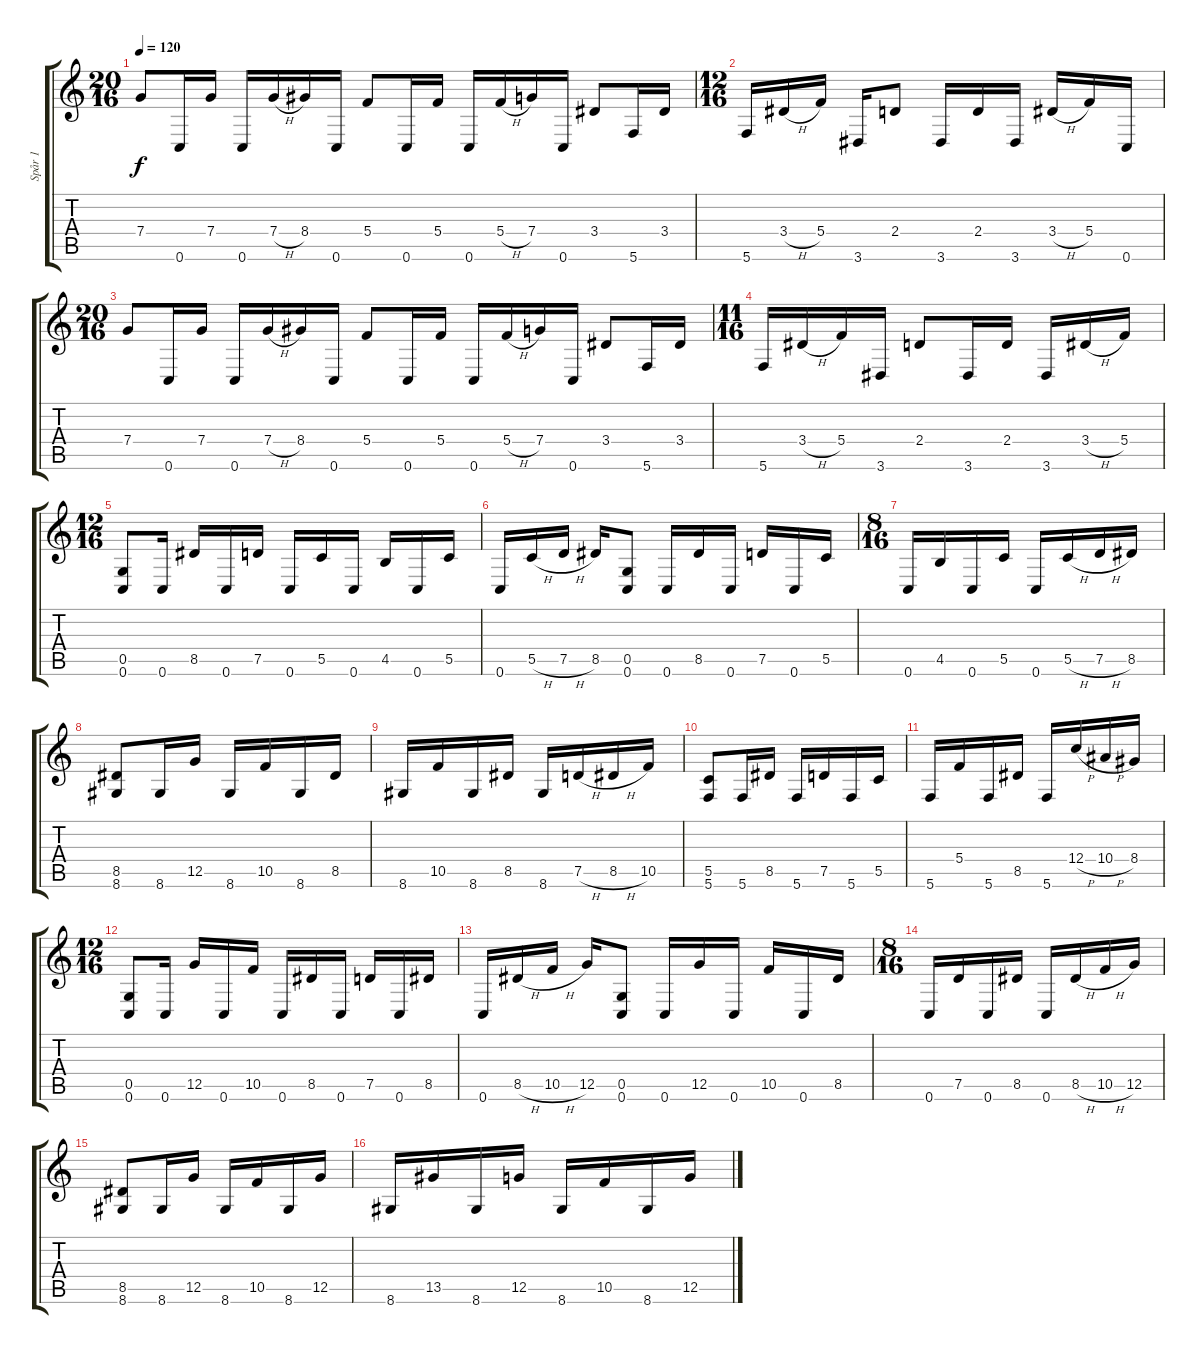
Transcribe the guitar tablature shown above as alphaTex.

\track ("Spår 1" "Spår 1") {instrument distortionguitar}
\staff {score tabs}
\tuning (D4 A3 F3 C3 G2 C2) {hide}
\ts (20 16)
\tempo 120
\clef g2
\ks c
7.4.8{dy f} 0.6.16 7.4.16 0.6.16 7.4{h}.16 8.4.16 0.6.16 5.4.8 0.6.16 5.4.16 0.6.16 5.4{h}.16 7.4.16 0.6.16 3.4.8 5.6.16 3.4.16 |
\ts (12 16)
5.6.16 3.4{h}.16 5.4.16 3.6.16 2.4.8 3.6.16 2.4.16 3.6.16 3.4{h}.16 5.4.16 0.6.16 |
\ts (20 16)
7.4.8 0.6.16 7.4.16 0.6.16 7.4{h}.16 8.4.16 0.6.16 5.4.8 0.6.16 5.4.16 0.6.16 5.4{h}.16 7.4.16 0.6.16 3.4.8 5.6.16 3.4.16 |
\ts (11 16)
5.6.16 3.4{h}.16 5.4.16 3.6.16 2.4.8 3.6.16 2.4.16 3.6.16 3.4{h}.16 5.4.16 |
\ts (12 16)
(0.5 0.6).8 0.6.16 8.5.16 0.6.16 7.5.16 0.6.16 5.5.16 0.6.16 4.5.16 0.6.16 5.5.16 |
0.6.16 5.5{h}.16 7.5{h}.16 8.5.16 (0.5 0.6).8 0.6.16 8.5.16 0.6.16 7.5.16 0.6.16 5.5.16 |
\ts (8 16)
0.6.16 4.5.16 0.6.16 5.5.16 0.6.16 5.5{h}.16 7.5{h}.16 8.5.16 |
(8.5 8.6).8 8.6.16 12.5.16 8.6.16 10.5.16 8.6.16 8.5.16 |
8.6.16 10.5.16 8.6.16 8.5.16 8.6.16 7.5{h}.16 8.5{h}.16 10.5.16 |
(5.5 5.6).8 5.6.16 8.5.16 5.6.16 7.5.16 5.6.16 5.5.16 |
5.6.16 5.4.16 5.6.16 8.5.16 5.6.16 12.4{h}.16 10.4{h}.16 8.4.16 |
\ts (12 16)
(0.5 0.6).8 0.6.16 12.5.16 0.6.16 10.5.16 0.6.16 8.5.16 0.6.16 7.5.16 0.6.16 8.5.16 |
0.6.16 8.5{h}.16 10.5{h}.16 12.5.16 (0.5 0.6).8 0.6.16 12.5.16 0.6.16 10.5.16 0.6.16 8.5.16 |
\ts (8 16)
0.6.16 7.5.16 0.6.16 8.5.16 0.6.16 8.5{h}.16 10.5{h}.16 12.5.16 |
(8.5 8.6).8 8.6.16 12.5.16 8.6.16 10.5.16 8.6.16 12.5.16 |
8.6.16 13.5.16 8.6.16 12.5.16 8.6.16 10.5.16 8.6.16 12.5.16
